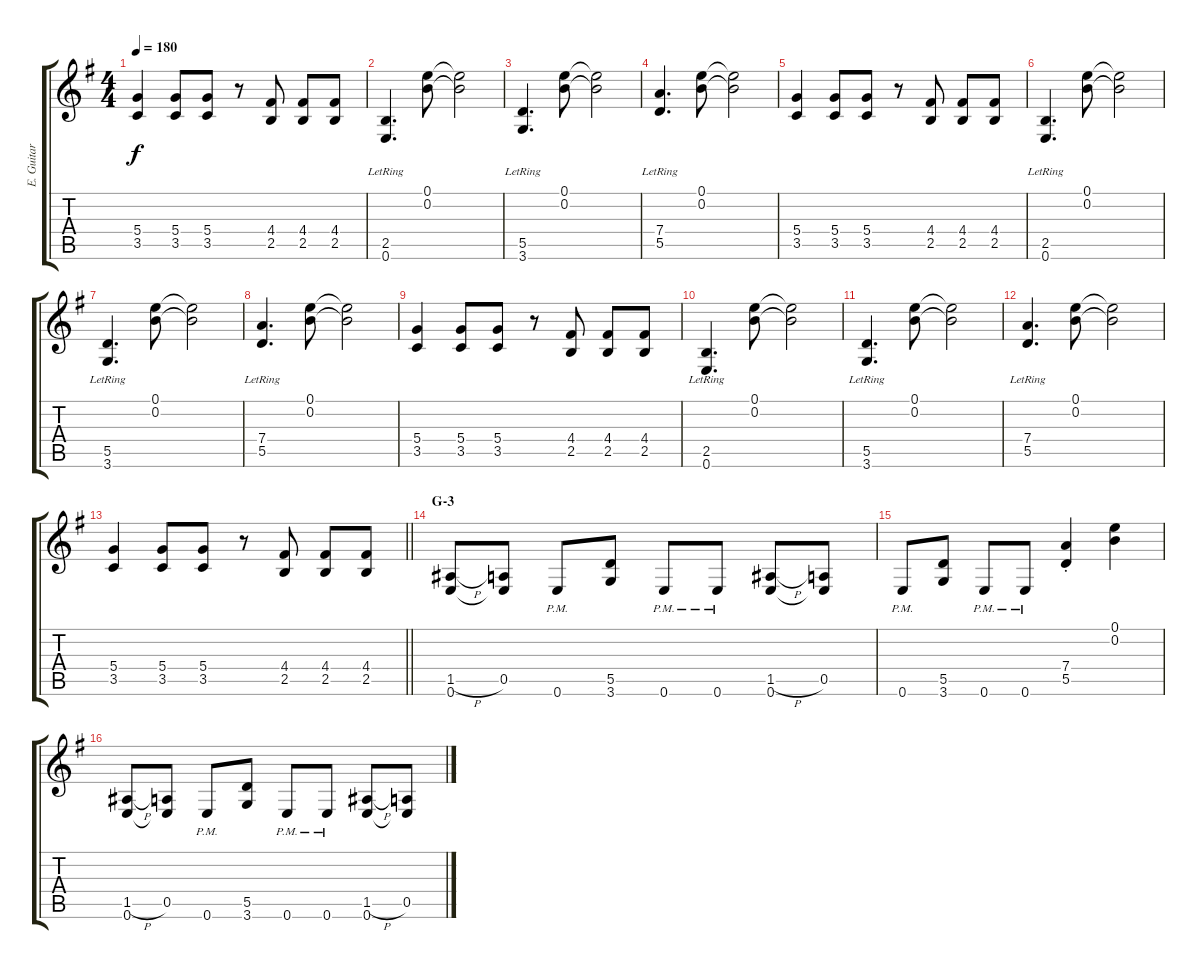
\track ("E. Guitar I" "E. Guitar ") {instrument overdrivenguitar}
\staff {score tabs}
\tuning (E4 B3 G3 D3 A2 E2) {hide}
\ts (4 4)
\tempo 180
\clef g2
\ks g
(5.4 3.5).4{dy f} (5.4 3.5).8 (5.4 3.5).8 r.8 (4.4 2.5).8 (4.4 2.5).8 (4.4 2.5).8 |
(2.5{lr} 0.6{lr}).4{d} (0.1 0.2).8 (0.1{t} 0.2{t}).2 |
(5.5{lr} 3.6{lr}).4{d} (0.1 0.2).8 (0.1{t} 0.2{t}).2 |
(7.4{lr} 5.5{lr}).4{d} (0.1 0.2).8 (0.1{t} 0.2{t}).2 |
(5.4 3.5).4 (5.4 3.5).8 (5.4 3.5).8 r.8 (4.4 2.5).8 (4.4 2.5).8 (4.4 2.5).8 |
(2.5{lr} 0.6{lr}).4{d} (0.1 0.2).8 (0.1{t} 0.2{t}).2 |
(5.5{lr} 3.6{lr}).4{d} (0.1 0.2).8 (0.1{t} 0.2{t}).2 |
(7.4{lr} 5.5{lr}).4{d} (0.1 0.2).8 (0.1{t} 0.2{t}).2 |
(5.4 3.5).4 (5.4 3.5).8 (5.4 3.5).8 r.8 (4.4 2.5).8 (4.4 2.5).8 (4.4 2.5).8 |
(2.5{lr} 0.6{lr}).4{d} (0.1 0.2).8 (0.1{t} 0.2{t}).2 |
(5.5{lr} 3.6{lr}).4{d} (0.1 0.2).8 (0.1{t} 0.2{t}).2 |
(7.4{lr} 5.5{lr}).4{d} (0.1 0.2).8 (0.1{t} 0.2{t}).2 |
\barLineRight lightlight
(5.4 3.5).4 (5.4 3.5).8 (5.4 3.5).8 r.8 (4.4 2.5).8 (4.4 2.5).8 (4.4 2.5).8 |
\section ("" "G-3")
(1.5{h} 0.6).8 (0.5 0.6{t}).8 0.6{pm}.8 (5.5 3.6).8 0.6{pm}.8 0.6{pm}.8 (1.5{h} 0.6).8 (0.5 0.6{t}).8 |
0.6{pm}.8 (5.5 3.6).8 0.6{pm}.8 0.6{pm}.8 (7.4{st} 5.5{st}).4 (0.1 0.2).4 |
(1.5{h} 0.6).8 (0.5 0.6{t}).8 0.6{pm}.8 (5.5 3.6).8 0.6{pm}.8 0.6{pm}.8 (1.5{h} 0.6).8 (0.5 0.6{t}).8
